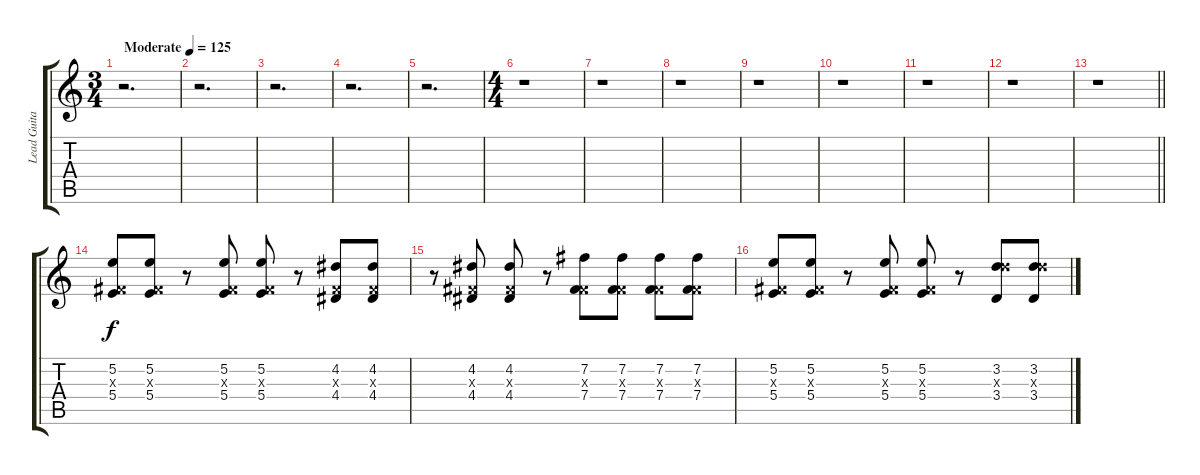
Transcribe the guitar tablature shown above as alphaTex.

\track ("Lead Guitar 1" "Lead Guita") {instrument distortionguitar}
\staff {score tabs}
\tuning (Eb4 B3 Gb3 B2 Gb2 B1) {hide}
\ts (3 4)
\tempo (125 "Moderate")
\clef g2
\ks c
r.2{d dy f instrument distortionguitar} |
r.2{d} |
r.2{d} |
r.2{d} |
r.2{d} |
\ts (4 4)
r.1 |
r.1 |
r.1 |
r.1 |
r.1 |
r.1 |
r.1 |
\barLineRight lightlight
r.1 |
(5.2 0.3{x} 5.4).8 (5.2 0.3{x} 5.4).8 r.8 (5.2 0.3{x} 5.4).8 (5.2 0.3{x} 5.4).8 r.8 (4.2 0.3{x} 4.4).8 (4.2 0.3{x} 4.4).8 |
r.8 (4.2 0.3{x} 4.4).8 (4.2 0.3{x} 4.4).8 r.8 (7.2 0.3{x} 7.4).8 (7.2 0.3{x} 7.4).8 (7.2 0.3{x} 7.4).8 (7.2 0.3{x} 7.4).8 |
(5.2 0.3{x} 5.4).8 (5.2 0.3{x} 5.4).8 r.8 (5.2 0.3{x} 5.4).8 (5.2 0.3{x} 5.4).8 r.8 (3.2 8.3{x} 3.4).8 (3.2 8.3{x} 3.4).8
